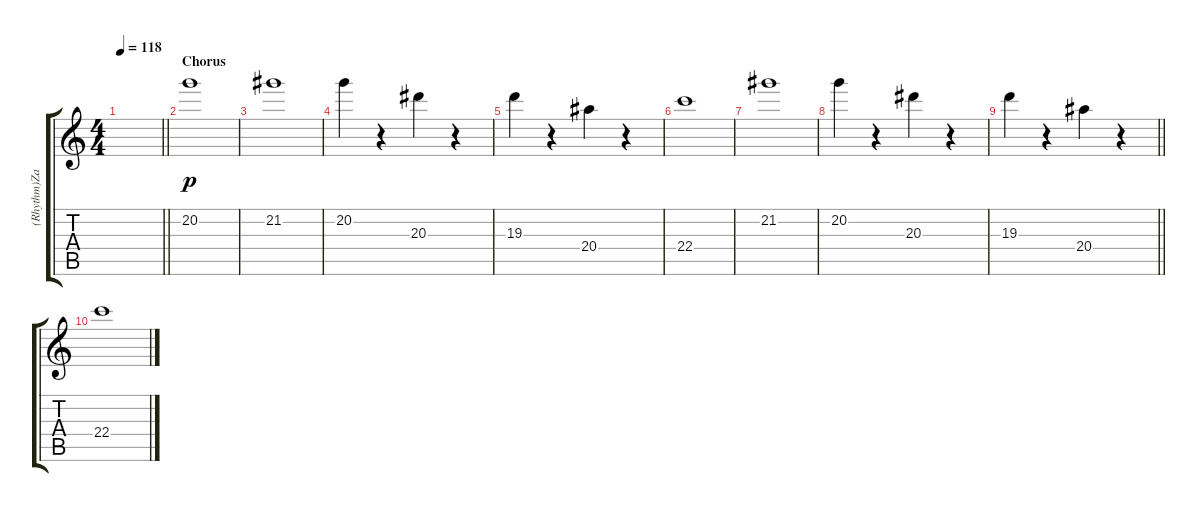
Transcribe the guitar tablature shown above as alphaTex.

\track ("(Rhythm)Zach Filkins" "(Rhythm)Za") {instrument distortionguitar}
\staff {score tabs}
\tuning (E4 B3 G3 D3 A2 E2) {hide}
\ts (4 4)
\tempo 118
\clef g2
\barLineRight lightlight
\ks c
|
\section ("" "Chorus")
20.2.1{dy p} |
21.2.1 |
20.2.4 r.4 20.3.4 r.4 |
19.3.4 r.4 20.4.4 r.4 |
22.4.1 |
21.2.1 |
20.2.4 r.4 20.3.4 r.4 |
\barLineRight lightlight
19.3.4 r.4 20.4.4 r.4 |
22.4.1
